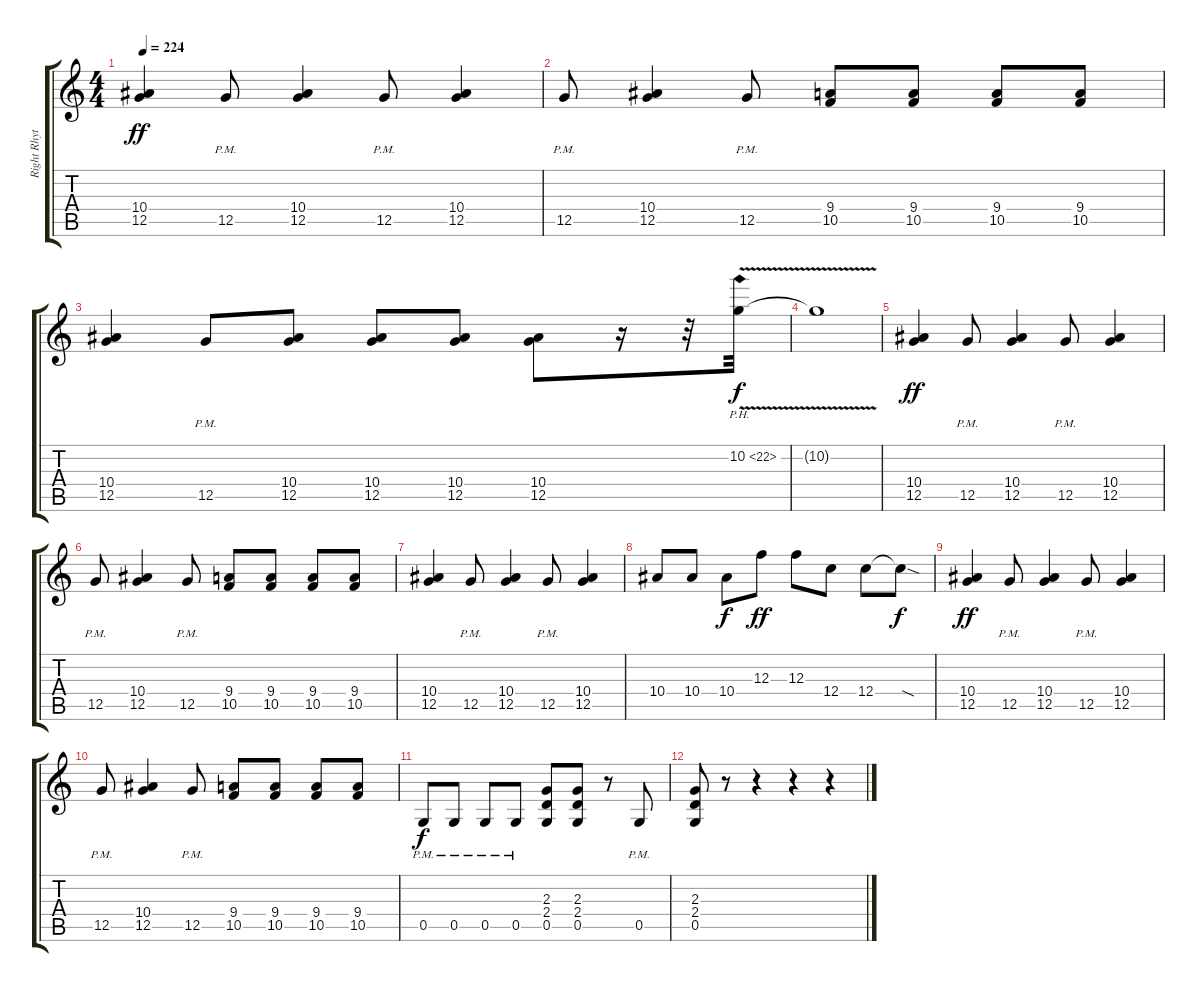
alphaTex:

\track ("Right Rhythm" "Right Rhyt") {solo instrument distortionguitar}
\staff {score tabs}
\tuning (D4 A3 F3 C3 G2 D2) {hide}
\ts (4 4)
\tempo 224
\clef g2
\ks c
(10.4 12.5).4{dy ff} 12.5{pm}.8 (10.4 12.5).4 12.5{pm}.8 (10.4 12.5).4 |
12.5{pm}.8 (10.4 12.5).4 12.5{pm}.8 (9.4 10.5).8 (9.4 10.5).8 (9.4 10.5).8 (9.4 10.5).8 |
(10.4 12.5).4 12.5{pm}.8 (10.4 12.5).8 (10.4 12.5).8 (10.4 12.5).8 (10.4 12.5).8 r.16 r.32 10.2{ph 12 v}.32{dy f} |
10.2{t}.1 |
(10.4 12.5).4{dy ff} 12.5{pm}.8 (10.4 12.5).4 12.5{pm}.8 (10.4 12.5).4 |
12.5{pm}.8 (10.4 12.5).4 12.5{pm}.8 (9.4 10.5).8 (9.4 10.5).8 (9.4 10.5).8 (9.4 10.5).8 |
(10.4 12.5).4 12.5{pm}.8 (10.4 12.5).4 12.5{pm}.8 (10.4 12.5).4 |
10.4.8 10.4.8 10.4.8{dy f} 12.3.8{dy ff} 12.3.8 12.4.8 12.4.8 12.4{sod t}.8{dy f} |
(10.4 12.5).4{dy ff} 12.5{pm}.8 (10.4 12.5).4 12.5{pm}.8 (10.4 12.5).4 |
12.5{pm}.8 (10.4 12.5).4 12.5{pm}.8 (9.4 10.5).8 (9.4 10.5).8 (9.4 10.5).8 (9.4 10.5).8 |
0.5{pm}.8{dy f} 0.5{pm}.8 0.5{pm}.8 0.5{pm}.8 (2.3 2.4 0.5).8 (2.3 2.4 0.5).8 r.8 0.5{pm}.8 |
(2.3 2.4 0.5).8 r.8 r.4 r.4 r.4
